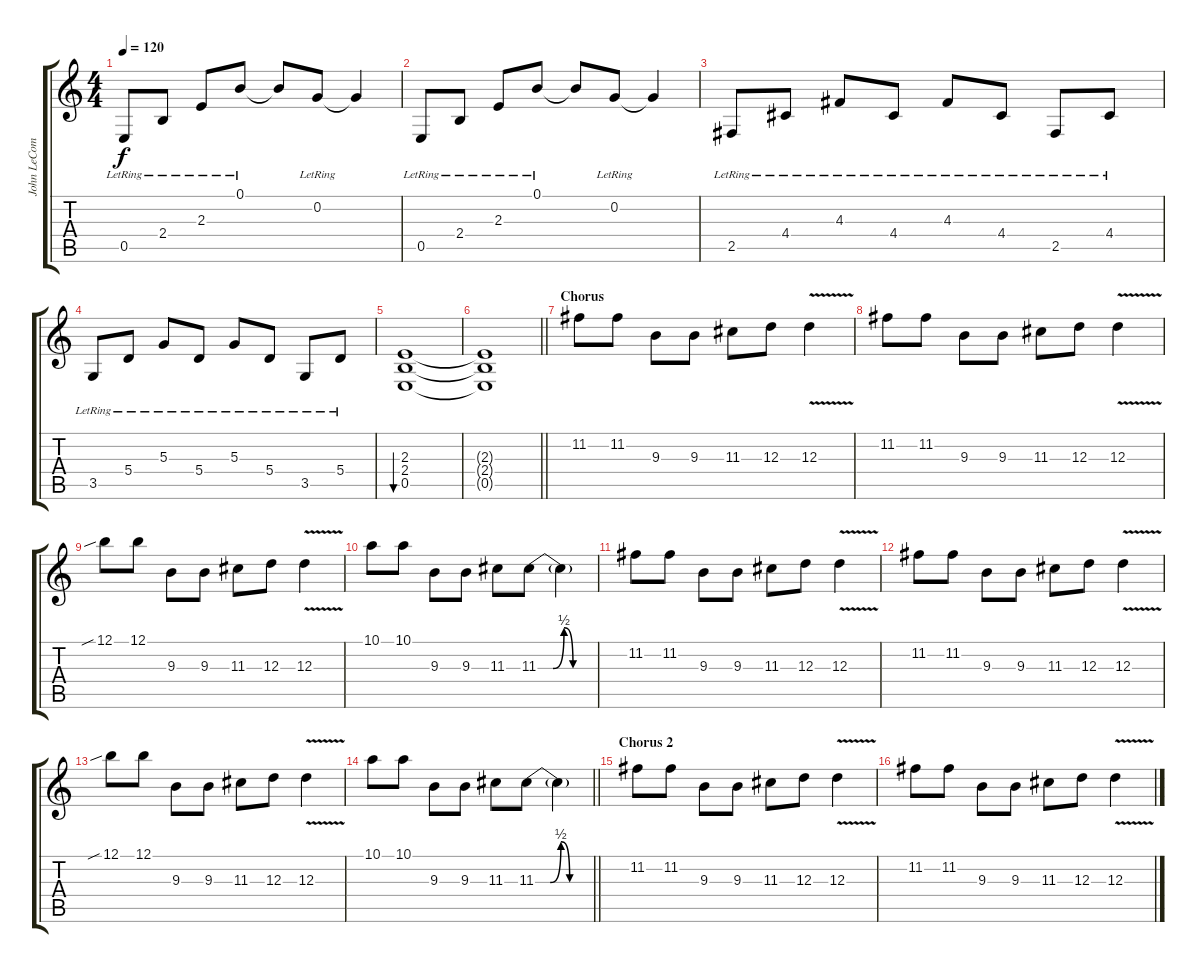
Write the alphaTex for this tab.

\track ("John LeCompt" "John LeCom") {instrument distortionguitar}
\staff {score tabs}
\tuning (B3 G3 D3 A2 E2 B1) {hide}
\ts (4 4)
\tempo 120
\clef g2
\ks c
0.5{lr}.8{dy f} 2.4{lr}.8 2.3{lr}.8 0.1{lr}.8 0.1{t}.8 0.2{lr}.8 0.2{t}.4 |
0.5{lr}.8 2.4{lr}.8 2.3{lr}.8 0.1{lr}.8 0.1{t}.8 0.2{lr}.8 0.2{t}.4 |
2.5{lr}.8 4.4{lr}.8 4.3{lr}.8 4.4{lr}.8 4.3{lr}.8 4.4{lr}.8 2.5{lr}.8 4.4{lr}.8 |
3.5{lr}.8 5.4{lr}.8 5.3{lr}.8 5.4{lr}.8 5.3{lr}.8 5.4{lr}.8 3.5{lr}.8 5.4{lr}.8 |
(2.3 2.4 0.5).1{bu 240} |
\barLineRight lightlight
(2.3{t} 2.4{t} 0.5{t}).1 |
\section ("" "Chorus")
11.2.8{instrument distortionguitar} 11.2.8 9.3.8 9.3.8 11.3.8 12.3.8 12.3{v}.4 |
11.2.8 11.2.8 9.3.8 9.3.8 11.3.8 12.3.8 12.3{v}.4 |
12.1{sib}.8 12.1.8 9.3.8 9.3.8 11.3.8 12.3.8 12.3{v}.4 |
10.1.8 10.1.8 9.3.8 9.3.8 11.3.8 11.3{be (custom 0 0 15 0 26 2 35 0 60 0)}.8 11.3{t}.4 |
11.2.8 11.2.8 9.3.8 9.3.8 11.3.8 12.3.8 12.3{v}.4 |
11.2.8 11.2.8 9.3.8 9.3.8 11.3.8 12.3.8 12.3{v}.4 |
12.1{sib}.8 12.1.8 9.3.8 9.3.8 11.3.8 12.3.8 12.3{v}.4 |
\barLineRight lightlight
10.1.8 10.1.8 9.3.8 9.3.8 11.3.8 11.3{be (custom 0 0 15 0 26 2 35 0 60 0)}.8 11.3{t}.4 |
\section ("" "Chorus 2")
11.2.8 11.2.8 9.3.8 9.3.8 11.3.8 12.3.8 12.3{v}.4 |
11.2.8 11.2.8 9.3.8 9.3.8 11.3.8 12.3.8 12.3{v}.4
